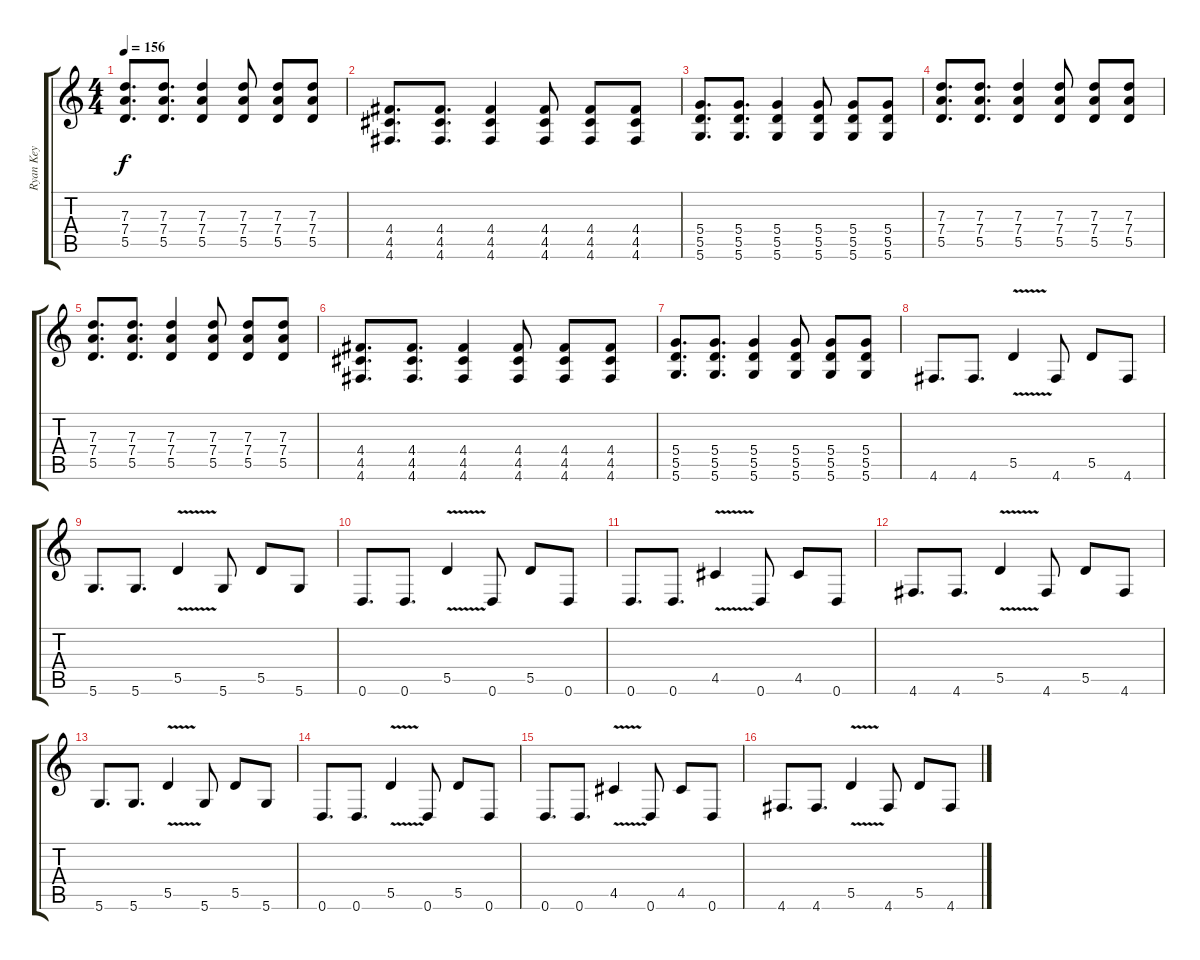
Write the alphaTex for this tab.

\track ("Ryan Key" "Ryan Key") {instrument distortionguitar}
\staff {score tabs}
\tuning (E4 B3 G3 D3 A2 D2) {hide}
\ts (4 4)
\tempo 156
\clef g2
\ks c
(7.3 7.4 5.5).8{d dy f} (7.3 7.4 5.5).8{d} (7.3 7.4 5.5).4 (7.3 7.4 5.5).8 (7.3 7.4 5.5).8 (7.3 7.4 5.5).8 |
(4.4 4.5 4.6).8{d} (4.4 4.5 4.6).8{d} (4.4 4.5 4.6).4 (4.4 4.5 4.6).8 (4.4 4.5 4.6).8 (4.4 4.5 4.6).8 |
(5.4 5.5 5.6).8{d} (5.4 5.5 5.6).8{d} (5.4 5.5 5.6).4 (5.4 5.5 5.6).8 (5.4 5.5 5.6).8 (5.4 5.5 5.6).8 |
(7.3 7.4 5.5).8{d} (7.3 7.4 5.5).8{d} (7.3 7.4 5.5).4 (7.3 7.4 5.5).8 (7.3 7.4 5.5).8 (7.3 7.4 5.5).8 |
(7.3 7.4 5.5).8{d} (7.3 7.4 5.5).8{d} (7.3 7.4 5.5).4 (7.3 7.4 5.5).8 (7.3 7.4 5.5).8 (7.3 7.4 5.5).8 |
(4.4 4.5 4.6).8{d} (4.4 4.5 4.6).8{d} (4.4 4.5 4.6).4 (4.4 4.5 4.6).8 (4.4 4.5 4.6).8 (4.4 4.5 4.6).8 |
(5.4 5.5 5.6).8{d} (5.4 5.5 5.6).8{d} (5.4 5.5 5.6).4 (5.4 5.5 5.6).8 (5.4 5.5 5.6).8 (5.4 5.5 5.6).8 |
4.6.8{d} 4.6.8{d} 5.5{v}.4 4.6.8 5.5.8 4.6.8 |
5.6.8{d} 5.6.8{d} 5.5{v}.4 5.6.8 5.5.8 5.6.8 |
0.6.8{d} 0.6.8{d} 5.5{v}.4 0.6.8 5.5.8 0.6.8 |
0.6.8{d} 0.6.8{d} 4.5{v}.4 0.6.8 4.5.8 0.6.8 |
4.6.8{d} 4.6.8{d} 5.5{v}.4 4.6.8 5.5.8 4.6.8 |
5.6.8{d} 5.6.8{d} 5.5{v}.4 5.6.8 5.5.8 5.6.8 |
0.6.8{d} 0.6.8{d} 5.5{v}.4 0.6.8 5.5.8 0.6.8 |
0.6.8{d} 0.6.8{d} 4.5{v}.4 0.6.8 4.5.8 0.6.8 |
4.6.8{d} 4.6.8{d} 5.5{v}.4 4.6.8 5.5.8 4.6.8
